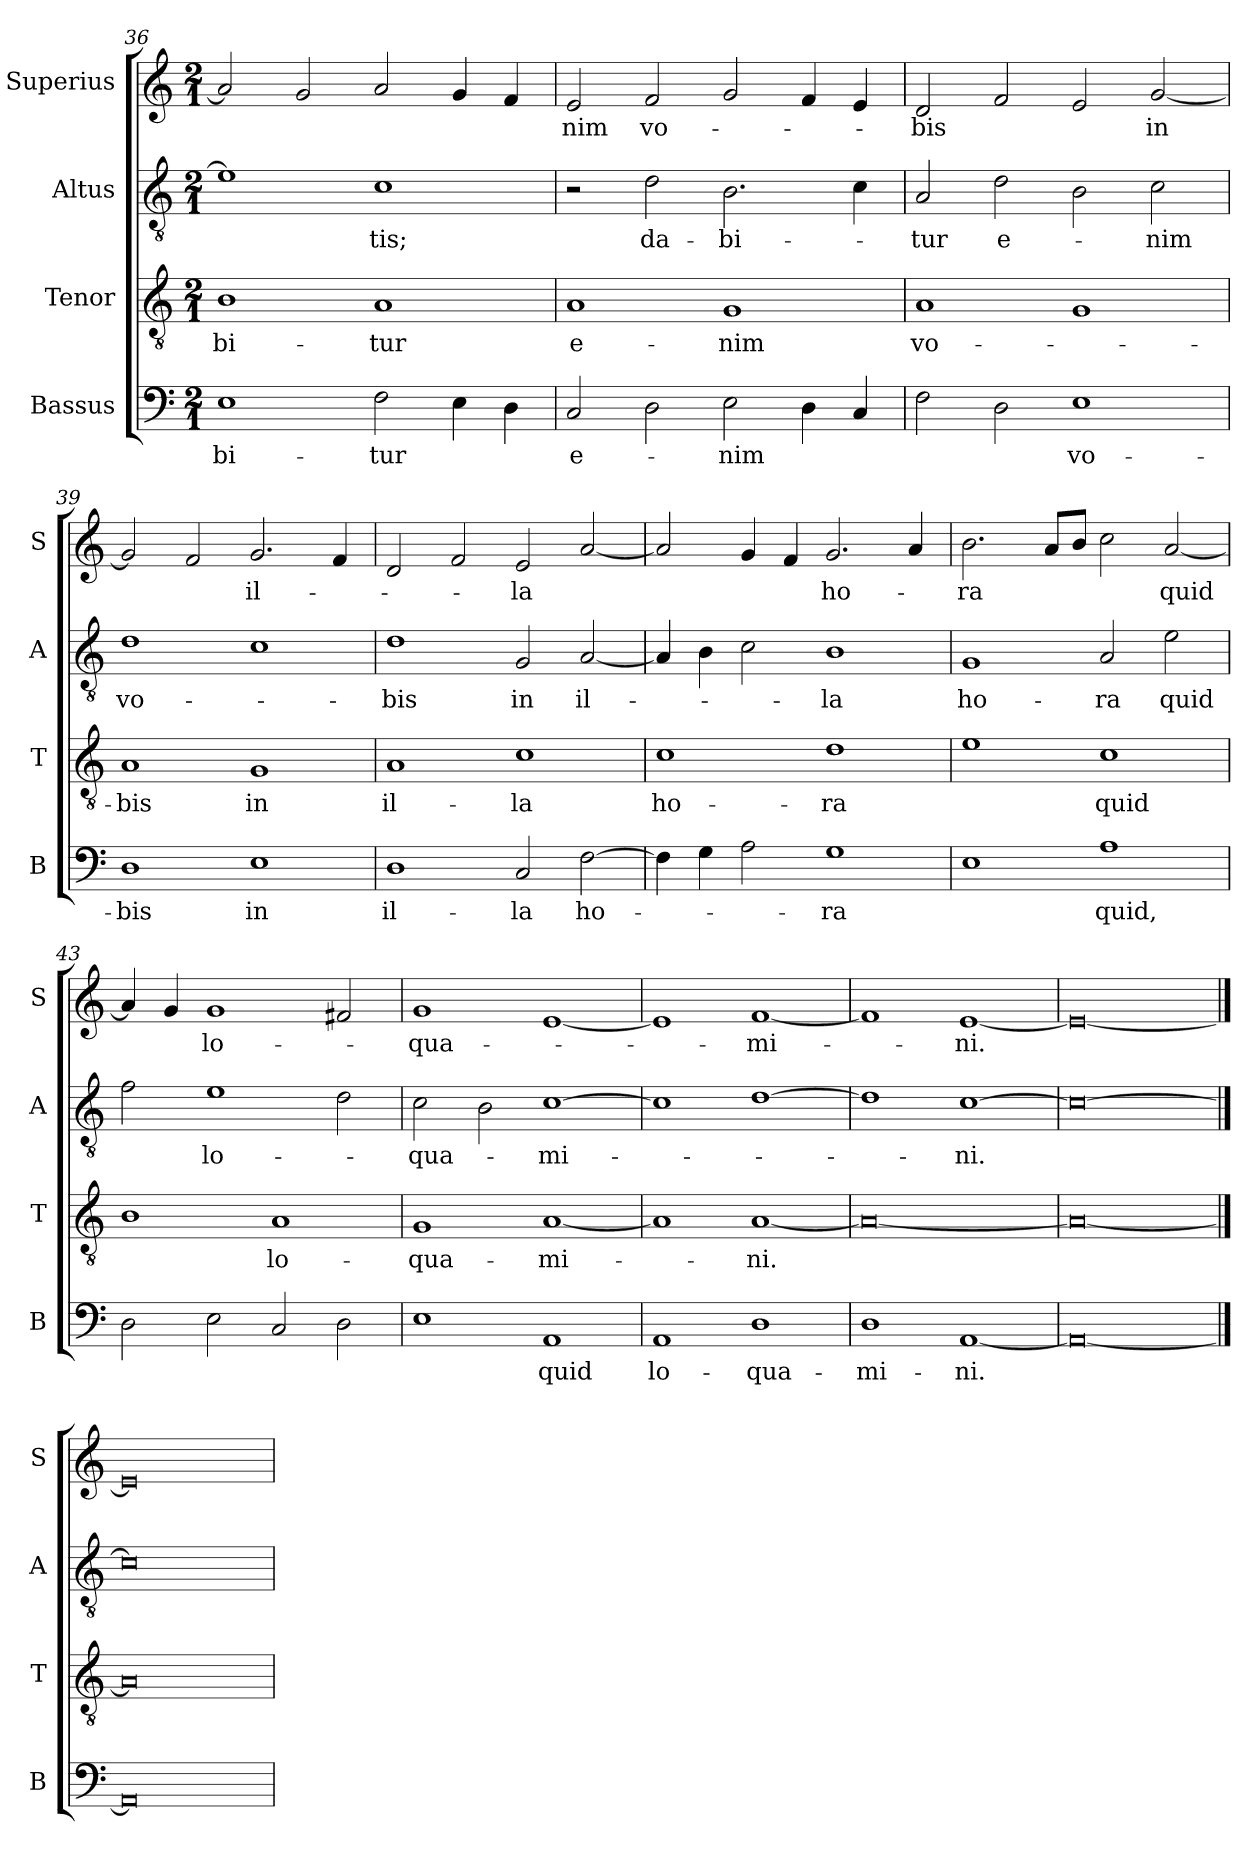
**kern	**text	**kern	**text	**kern	**text	**kern	**text
*part4	*part4	*part3	*part3	*part2	*part2	*part1	*part1
*staff4	*staff4	*staff3	*staff3	*staff2	*staff2	*staff1	*staff1
*I"Bassus	*	*I"Tenor	*	*I"Altus	*	*I"Superius	*
*I'B	*	*I'T	*	*I'A	*	*I'S	*
*clefF4	*	*clefGv2	*	*clefGv2	*	*clefG2	*
*k[]	*	*k[]	*	*k[]	*	*k[]	*
*M2/1	*	*M2/1	*	*M2/1	*	*M2/1	*
=36	=36	=36	=36	=36	=36	=36	=36
1E	-bi-	1B	-bi-	1e]	.	2a]	.
.	.	.	.	.	.	2g	.
2F	-tur	1A	-tur	1c	-tis;	2a	.
4E	.	.	.	.	.	4g	.
4D	.	.	.	.	.	4f	.
=37	=37	=37	=37	=37	=37	=37	=37
2C	e-	1A	e-	2r	.	2e	-nim
2D	.	.	.	2d	da-	2f	vo-
2E	-nim	1G	-nim	2.B	-bi-	2g	.
4D	.	.	.	.	.	4f	.
4C	.	.	.	4c	.	4e	.
=38	=38	=38	=38	=38	=38	=38	=38
2F	.	1A	vo-	2A	-tur	2d	-bis
2D	.	.	.	2d	e-	2f	.
1E	vo-	1G	.	2B	.	2e	.
.	.	.	.	2c	-nim	[2g	in
=39	=39	=39	=39	=39	=39	=39	=39
1D	-bis	1A	-bis	1d	vo-	2g]	.
.	.	.	.	.	.	2f	.
1E	in	1G	in	1c	.	2.g	il-
.	.	.	.	.	.	4f	.
=40	=40	=40	=40	=40	=40	=40	=40
1D	il-	1A	il-	1d	-bis	2d	.
.	.	.	.	.	.	2f	.
2C	-la	1c	-la	2G	in	2e	-la
[2F	ho-	.	.	[2A	il-	[2a	.
=41	=41	=41	=41	=41	=41	=41	=41
4F]	.	1c	ho-	4A]	.	2a]	.
4G	.	.	.	4B	.	.	.
2A	.	.	.	2c	.	4g	.
.	.	.	.	.	.	4f	.
1G	-ra	1d	-ra	1B	-la	2.g	ho-
.	.	.	.	.	.	4a	.
=42	=42	=42	=42	=42	=42	=42	=42
1E	.	1e	.	1G	ho-	2.b	-ra
.	.	.	.	.	.	8aL	.
.	.	.	.	.	.	8bJ	.
1A	quid,	1c	quid	2A	-ra	2cc	.
.	.	.	.	2e	quid	[2a	quid
=43	=43	=43	=43	=43	=43	=43	=43
2D	.	1B	.	2f	.	4a]	.
.	.	.	.	.	.	4g	.
2E	.	.	.	1e	lo-	1g	lo-
2C	.	1A	lo-	.	.	.	.
2D	.	.	.	2d	.	2f#X	.
=44	=44	=44	=44	=44	=44	=44	=44
1E	.	1G	-qua-	2c	-qua-	1g	-qua-
.	.	.	.	2B	.	.	.
1AA	quid	[1A	-mi-	[1c	-mi-	[1e	.
=45	=45	=45	=45	=45	=45	=45	=45
1AA	lo-	1A]	.	1c]	.	1e]	.
1D	-qua-	[1A	-ni.	[1d	.	[1f	-mi-
=46	=46	=46	=46	=46	=46	=46	=46
1D	-mi-	0A_	.	1d]	.	1f]	.
[1AA	-ni.	.	.	[1c	-ni.	[1e	-ni.
=47	=47	=47	=47	=47	=47	=47	=47
0AA_	.	0A_	.	0c_	.	0e_	.
==48	==48	==48	==48	==48	==48	==48	==48
0AA]	.	0A]	.	0c]	.	0e]	.
=	=	=	=	=	=	=	=
*-	*-	*-	*-	*-	*-	*-	*-
